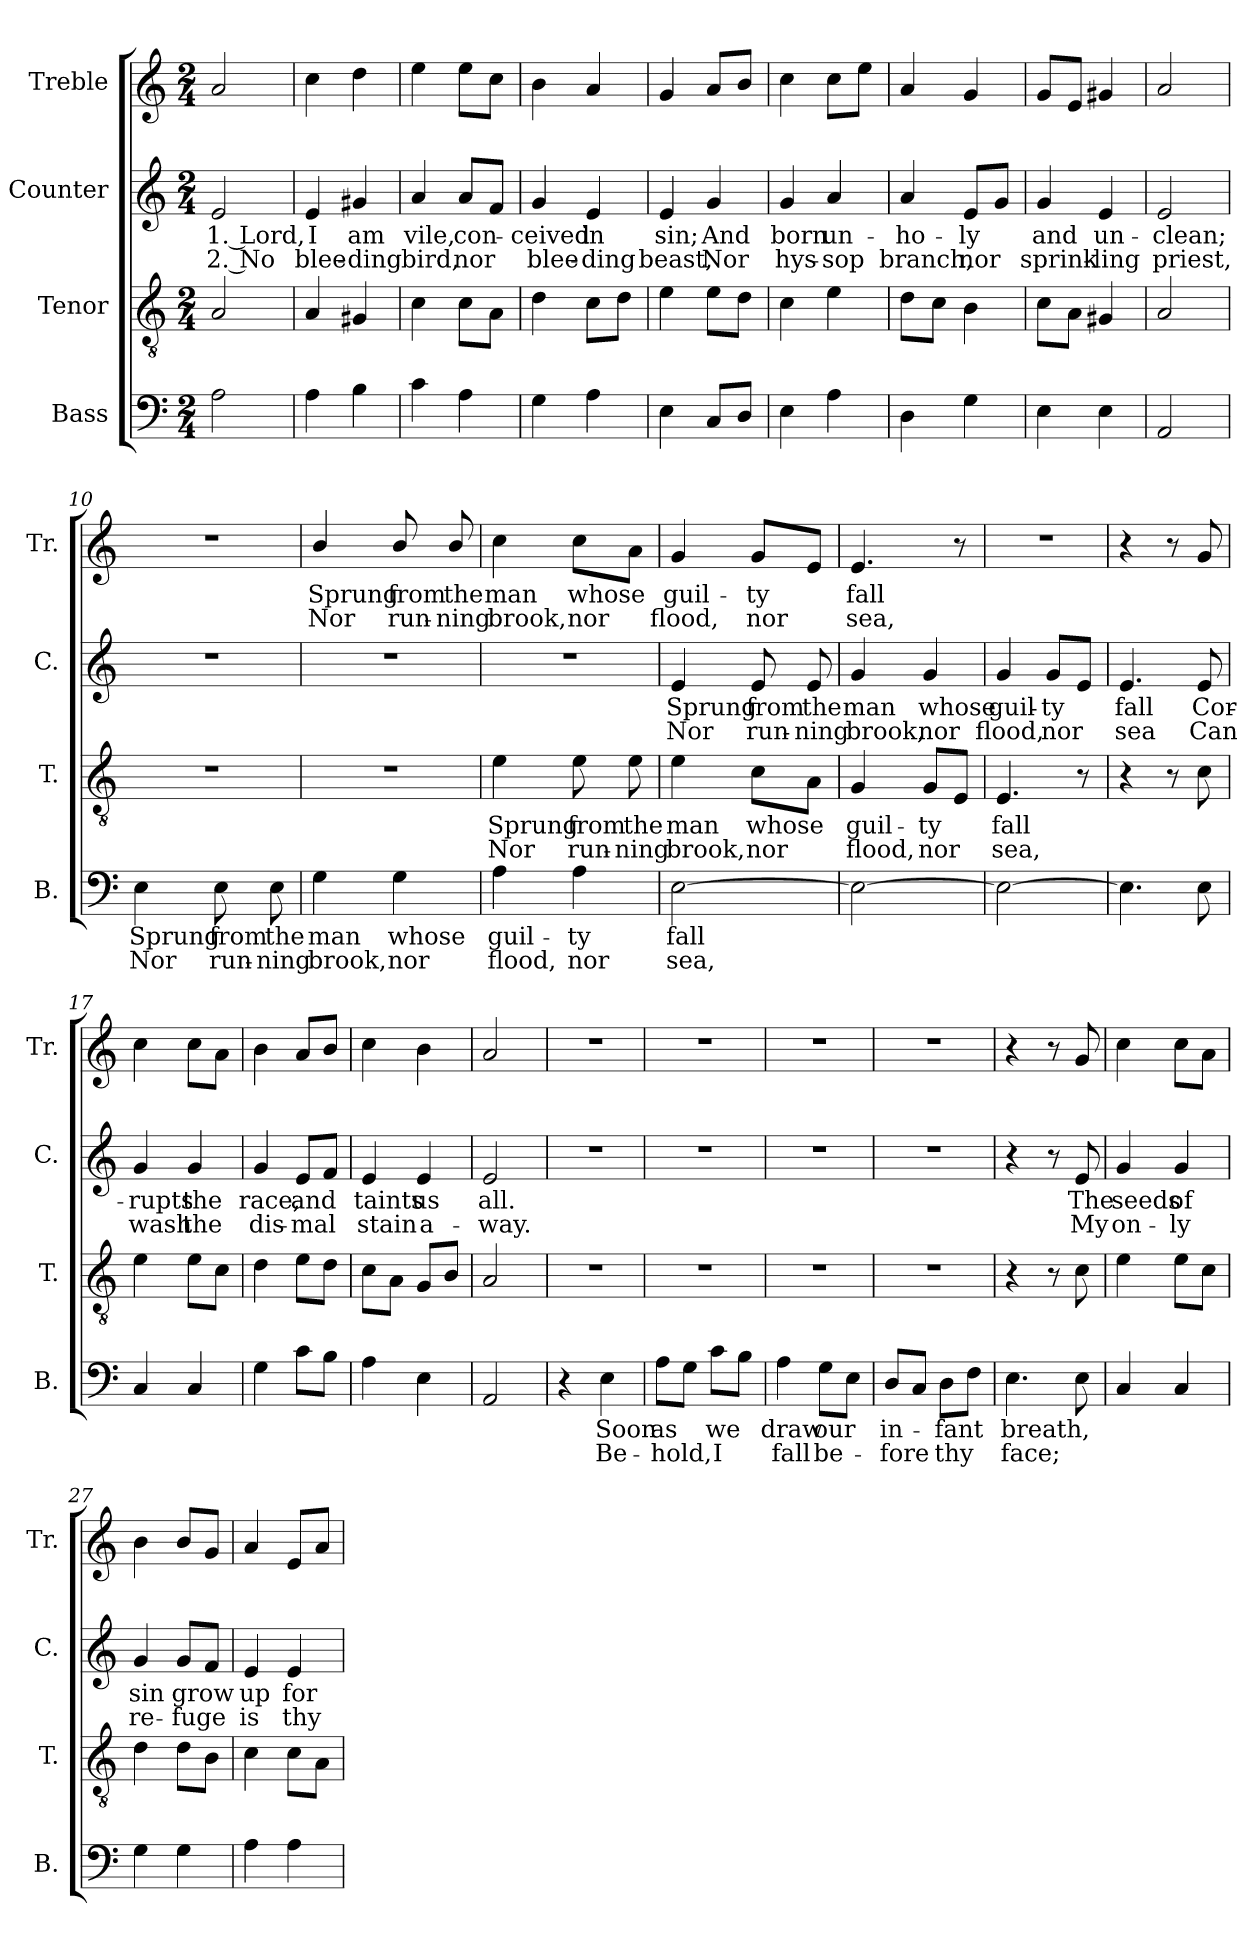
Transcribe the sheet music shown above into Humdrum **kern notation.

**kern	**text	**text	**kern	**text	**text	**kern	**text	**text	**kern	**text	**text
*part4	*part4	*part4	*part3	*part3	*part3	*part2	*part2	*part2	*part1	*part1	*part1
*staff4	*staff4	*staff4	*staff3	*staff3	*staff3	*staff2	*staff2	*staff2	*staff1	*staff1	*staff1
*I"Bass	*	*	*I"Tenor	*	*	*I"Counter	*	*	*I"Treble	*	*
*I'B.	*	*	*I'T.	*	*	*I'C.	*	*	*I'Tr.	*	*
*clefF4	*	*	*clefGv2	*	*	*clefG2	*	*	*clefG2	*	*
*k[]	*	*	*k[]	*	*	*k[]	*	*	*k[]	*	*
*M2/4	*	*	*M2/4	*	*	*M2/4	*	*	*M2/4	*	*
*MM100	*	*	*MM100	*	*	*MM100	*	*	*MM100	*	*
=1	=1	=1	=1	=1	=1	=1	=1	=1	=1	=1	=1
2A\	.	.	2A/	.	.	2e/	1. Lord,	2. No	2a/	.	.
=2	=2	=2	=2	=2	=2	=2	=2	=2	=2	=2	=2
4A\	.	.	4A/	.	.	4e/	I	blee-	4cc\	.	.
4B\	.	.	4G#X/	.	.	4g#X/	am	-ding	4dd\	.	.
=3	=3	=3	=3	=3	=3	=3	=3	=3	=3	=3	=3
4c\	.	.	4c\	.	.	4a/	vile,	bird,	4ee\	.	.
4A\	.	.	8c\L	.	.	8a/L	con-	nor	8ee\L	.	.
.	.	.	8A\J	.	.	8f/J	.	.	8cc\J	.	.
=4	=4	=4	=4	=4	=4	=4	=4	=4	=4	=4	=4
4G\	.	.	4d\	.	.	4g/	-ceived	blee-	4b\	.	.
4A\	.	.	8c\L	.	.	4e/	in	-ding	4a/	.	.
.	.	.	8d\J	.	.	.	.	.	.	.	.
=5	=5	=5	=5	=5	=5	=5	=5	=5	=5	=5	=5
4E\	.	.	4e\	.	.	4e/	sin;	beast,	4g/	.	.
8C/L	.	.	8e\L	.	.	4g/	And	Nor	8a/L	.	.
8D/J	.	.	8d\J	.	.	.	.	.	8b/J	.	.
=6	=6	=6	=6	=6	=6	=6	=6	=6	=6	=6	=6
4E\	.	.	4c\	.	.	4g/	born	hys-	4cc\	.	.
4A\	.	.	4e\	.	.	4a/	un-	-sop	8cc\L	.	.
.	.	.	.	.	.	.	.	.	8ee\J	.	.
=7	=7	=7	=7	=7	=7	=7	=7	=7	=7	=7	=7
4D\	.	.	8d\L	.	.	4a/	-ho-	branch,	4a/	.	.
.	.	.	8c\J	.	.	.	.	.	.	.	.
4G\	.	.	4B\	.	.	8e/L	-ly	nor	4g/	.	.
.	.	.	.	.	.	8g/J	.	.	.	.	.
=8	=8	=8	=8	=8	=8	=8	=8	=8	=8	=8	=8
4E\	.	.	8c\L	.	.	4g/	and	sprink-	8g/L	.	.
.	.	.	8A\J	.	.	.	.	.	8e/J	.	.
4E\	.	.	4G#X/	.	.	4e/	un-	-ling	4g#X/	.	.
=9	=9	=9	=9	=9	=9	=9	=9	=9	=9	=9	=9
2AA/	.	.	2A/	.	.	2e/	-clean;	priest,	2a/	.	.
!!LO:LB:g=z
=10	=10	=10	=10	=10	=10	=10	=10	=10	=10	=10	=10
4E\	Sprung	Nor	2r	.	.	2r	.	.	2r	.	.
8E\	from	run-	.	.	.	.	.	.	.	.	.
8E\	the	-ning	.	.	.	.	.	.	.	.	.
=11	=11	=11	=11	=11	=11	=11	=11	=11	=11	=11	=11
4G\	man	brook,	2r	.	.	2r	.	.	4b/	Sprung	Nor
4G\	whose	nor	.	.	.	.	.	.	8b/	from	run-
.	.	.	.	.	.	.	.	.	8b/	the	-ning
=12	=12	=12	=12	=12	=12	=12	=12	=12	=12	=12	=12
4A\	guil-	flood,	4e\	Sprung	Nor	2r	.	.	4cc\	man	brook,
4A\	-ty	nor	8e\	from	run-	.	.	.	8cc\L	whose	nor
.	.	.	8e\	the	-ning	.	.	.	8a\J	.	.
=13	=13	=13	=13	=13	=13	=13	=13	=13	=13	=13	=13
[2E\	fall	sea,	4e\	man	brook,	4e/	Sprung	Nor	4g/	guil-	flood,
.	.	.	8c\L	whose	nor	8e/	from	run-	8g/L	-ty	nor
.	.	.	8A\J	.	.	8e/	the	-ning	8e/J	.	.
=14	=14	=14	=14	=14	=14	=14	=14	=14	=14	=14	=14
2E\_	.	.	4G/	guil-	flood,	4g/	man	brook,	4.e/	fall	sea,
.	.	.	8G/L	-ty	nor	4g/	whose	nor	.	.	.
.	.	.	8E/J	.	.	.	.	.	8r	.	.
=15	=15	=15	=15	=15	=15	=15	=15	=15	=15	=15	=15
2E\_	.	.	4.E/	fall	sea,	4g/	guil-	flood,	2r	.	.
.	.	.	.	.	.	8g/L	-ty	nor	.	.	.
.	.	.	8r	.	.	8e/J	.	.	.	.	.
=16	=16	=16	=16	=16	=16	=16	=16	=16	=16	=16	=16
4.E\]	.	.	4r	.	.	4.e/	fall	sea	4r	.	.
.	.	.	8r	.	.	.	.	.	8r	.	.
8E\	.	.	8c\	.	.	8e/	Cor-	Can	8g/	.	.
!!LO:LB:g=z
=17	=17	=17	=17	=17	=17	=17	=17	=17	=17	=17	=17
4C/	.	.	4e\	.	.	4g/	-rupts	wash	4cc\	.	.
4C/	.	.	8e\L	.	.	4g/	the	the	8cc\L	.	.
.	.	.	8c\J	.	.	.	.	.	8a\J	.	.
=18	=18	=18	=18	=18	=18	=18	=18	=18	=18	=18	=18
4G\	.	.	4d\	.	.	4g/	race,	dis-	4b\	.	.
8c\L	.	.	8e\L	.	.	8e/L	and	-mal	8a/L	.	.
8B\J	.	.	8d\J	.	.	8f/J	.	.	8b/J	.	.
=19	=19	=19	=19	=19	=19	=19	=19	=19	=19	=19	=19
4A\	.	.	8c\L	.	.	4e/	taints	stain	4cc\	.	.
.	.	.	8A\J	.	.	.	.	.	.	.	.
4E\	.	.	8G/L	.	.	4e/	us	a-	4b\	.	.
.	.	.	8B/J	.	.	.	.	.	.	.	.
=20	=20	=20	=20	=20	=20	=20	=20	=20	=20	=20	=20
2AA/	.	.	2A/	.	.	2e/	all.	-way.	2a/	.	.
=21	=21	=21	=21	=21	=21	=21	=21	=21	=21	=21	=21
4r	.	.	2r	.	.	2r	.	.	2r	.	.
4E\	Soon	Be-	.	.	.	.	.	.	.	.	.
=22	=22	=22	=22	=22	=22	=22	=22	=22	=22	=22	=22
8A\L	as	-hold,	2r	.	.	2r	.	.	2r	.	.
8G\J	.	.	.	.	.	.	.	.	.	.	.
8c\L	we	I	.	.	.	.	.	.	.	.	.
8B\J	.	.	.	.	.	.	.	.	.	.	.
=23	=23	=23	=23	=23	=23	=23	=23	=23	=23	=23	=23
4A\	draw	fall	2r	.	.	2r	.	.	2r	.	.
8G\L	our	be-	.	.	.	.	.	.	.	.	.
8E\J	.	.	.	.	.	.	.	.	.	.	.
=24	=24	=24	=24	=24	=24	=24	=24	=24	=24	=24	=24
8D/L	in-	-fore	2r	.	.	2r	.	.	2r	.	.
8C/J	.	.	.	.	.	.	.	.	.	.	.
8D\L	-fant	thy	.	.	.	.	.	.	.	.	.
8F\J	.	.	.	.	.	.	.	.	.	.	.
=25	=25	=25	=25	=25	=25	=25	=25	=25	=25	=25	=25
4.E\	breath,	face;	4r	.	.	4r	.	.	4r	.	.
.	.	.	8r	.	.	8r	.	.	8r	.	.
8E\	.	.	8c\	.	.	8e/	The	My	8g/	.	.
=26	=26	=26	=26	=26	=26	=26	=26	=26	=26	=26	=26
4C/	.	.	4e\	.	.	4g/	seeds	on-	4cc\	.	.
4C/	.	.	8e\L	.	.	4g/	of	-ly	8cc\L	.	.
.	.	.	8c\J	.	.	.	.	.	8a\J	.	.
!!LO:PB:g=z
=27	=27	=27	=27	=27	=27	=27	=27	=27	=27	=27	=27
4G\	.	.	4d\	.	.	4g/	sin	re-	4b\	.	.
4G\	.	.	8d\L	.	.	8g/L	grow	-fuge	8b/L	.	.
.	.	.	8B\J	.	.	8f/J	.	.	8g/J	.	.
=28	=28	=28	=28	=28	=28	=28	=28	=28	=28	=28	=28
4A\	.	.	4c\	.	.	4e/	up	is	4a/	.	.
4A\	.	.	8c\L	.	.	4e/	for	thy	8e/L	.	.
.	.	.	8A\J	.	.	.	.	.	8a/J	.	.
=	=	=	=	=	=	=	=	=	=	=	=
*-	*-	*-	*-	*-	*-	*-	*-	*-	*-	*-	*-
